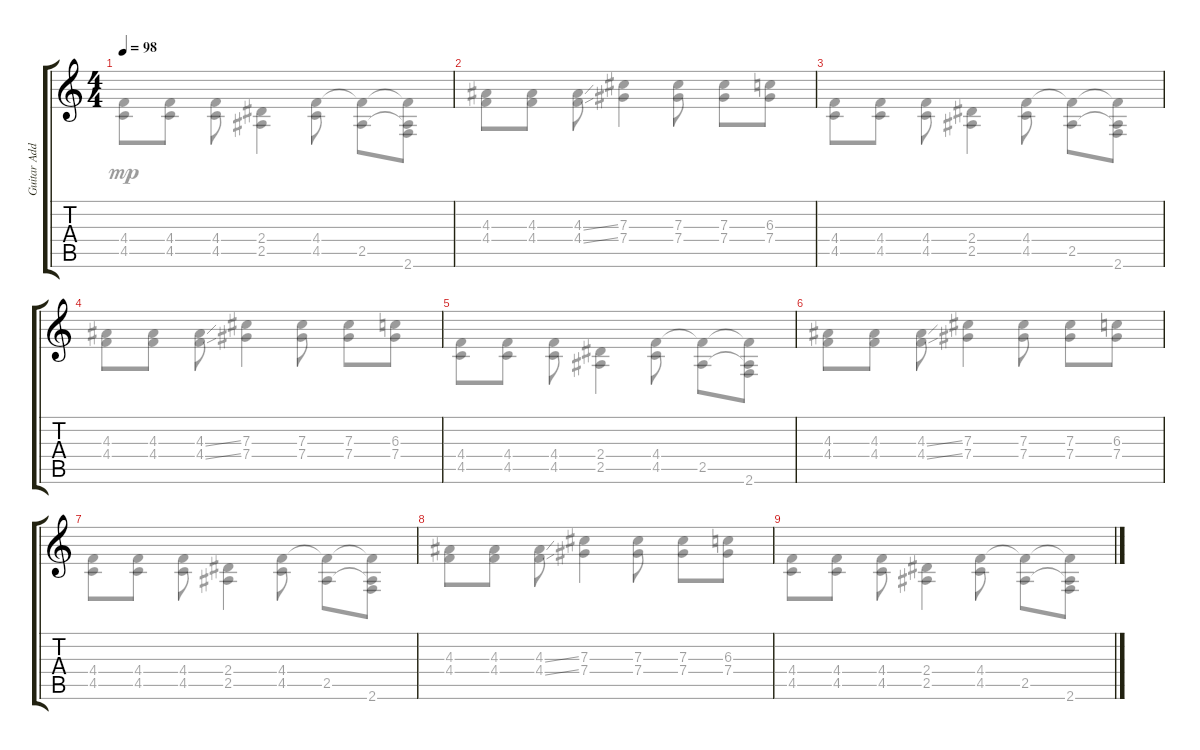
\track ("Guitar Add" "Guitar Add") {instrument distortionguitar}
\staff {score tabs}
\tuning (Eb4 Bb3 Gb3 Db3 Ab2 Eb2) {hide}
\voice
\ts (4 4)
\tempo 98
\clef g2
\ks c
|
|
|
|
|
|
|
|
\voice
\clef g2
\ks c
(4.4 4.5).8{dy mp} (4.4 4.5).8 (4.4 4.5).8 (2.4 2.5).4 (4.4 4.5).8 (4.4{t} 2.5).8 (4.4{t} 2.5{t} 2.6).8 |
(4.3 4.4).8 (4.3 4.4).8 (4.3{ss} 4.4{ss}).8 (7.3 7.4).4 (7.3 7.4).8 (7.3 7.4).8 (6.3 7.4).8 |
(4.4 4.5).8 (4.4 4.5).8 (4.4 4.5).8 (2.4 2.5).4 (4.4 4.5).8 (4.4{t} 2.5).8 (4.4{t} 2.5{t} 2.6).8 |
(4.3 4.4).8 (4.3 4.4).8 (4.3{ss} 4.4{ss}).8 (7.3 7.4).4 (7.3 7.4).8 (7.3 7.4).8 (6.3 7.4).8 |
(4.4 4.5).8 (4.4 4.5).8 (4.4 4.5).8 (2.4 2.5).4 (4.4 4.5).8 (4.4{t} 2.5).8 (4.4{t} 2.5{t} 2.6).8 |
(4.3 4.4).8 (4.3 4.4).8 (4.3{ss} 4.4{ss}).8 (7.3 7.4).4 (7.3 7.4).8 (7.3 7.4).8 (6.3 7.4).8 |
(4.4 4.5).8 (4.4 4.5).8 (4.4 4.5).8 (2.4 2.5).4 (4.4 4.5).8 (4.4{t} 2.5).8 (4.4{t} 2.5{t} 2.6).8 |
(4.3 4.4).8 (4.3 4.4).8 (4.3{ss} 4.4{ss}).8 (7.3 7.4).4 (7.3 7.4).8 (7.3 7.4).8 (6.3 7.4).8 |
(4.4 4.5).8 (4.4 4.5).8 (4.4 4.5).8 (2.4 2.5).4 (4.4 4.5).8 (4.4{t} 2.5).8 (4.4{t} 2.5{t} 2.6).8
